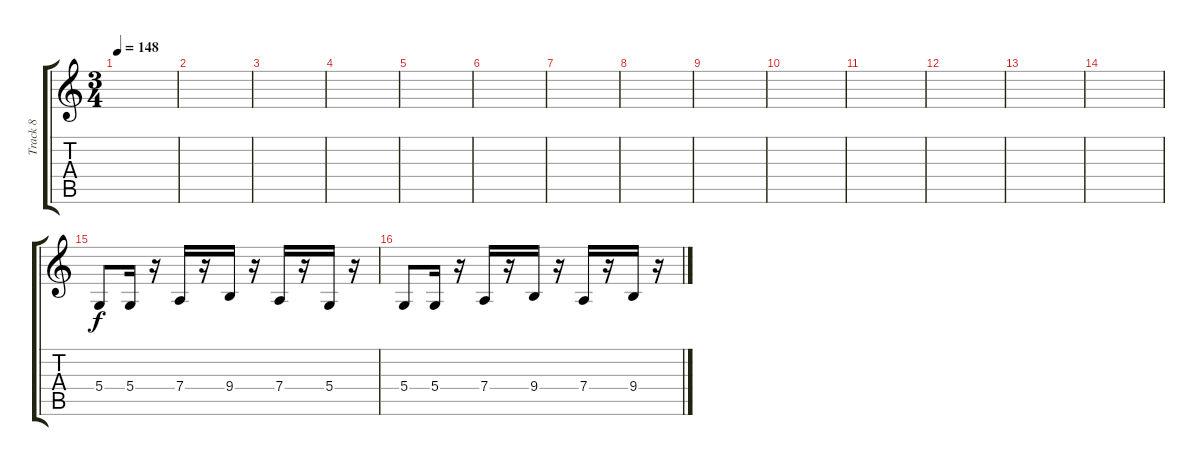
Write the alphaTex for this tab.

\track ("Track 8" "Track 8") {instrument englishhorn}
\staff {score tabs}
\tuning (E4 B3 G3 D3 A2 E2) {hide}
\ts (3 4)
\tempo 148
\clef g2
\ks c
|
|
|
|
|
|
|
|
|
|
|
|
|
|
5.4.8 5.4.16 r.16 7.4.16 r.16 9.4.16 r.16 7.4.16 r.16 5.4.16 r.16 |
5.4.8 5.4.16 r.16 7.4.16 r.16 9.4.16 r.16 7.4.16 r.16 9.4.16 r.16
